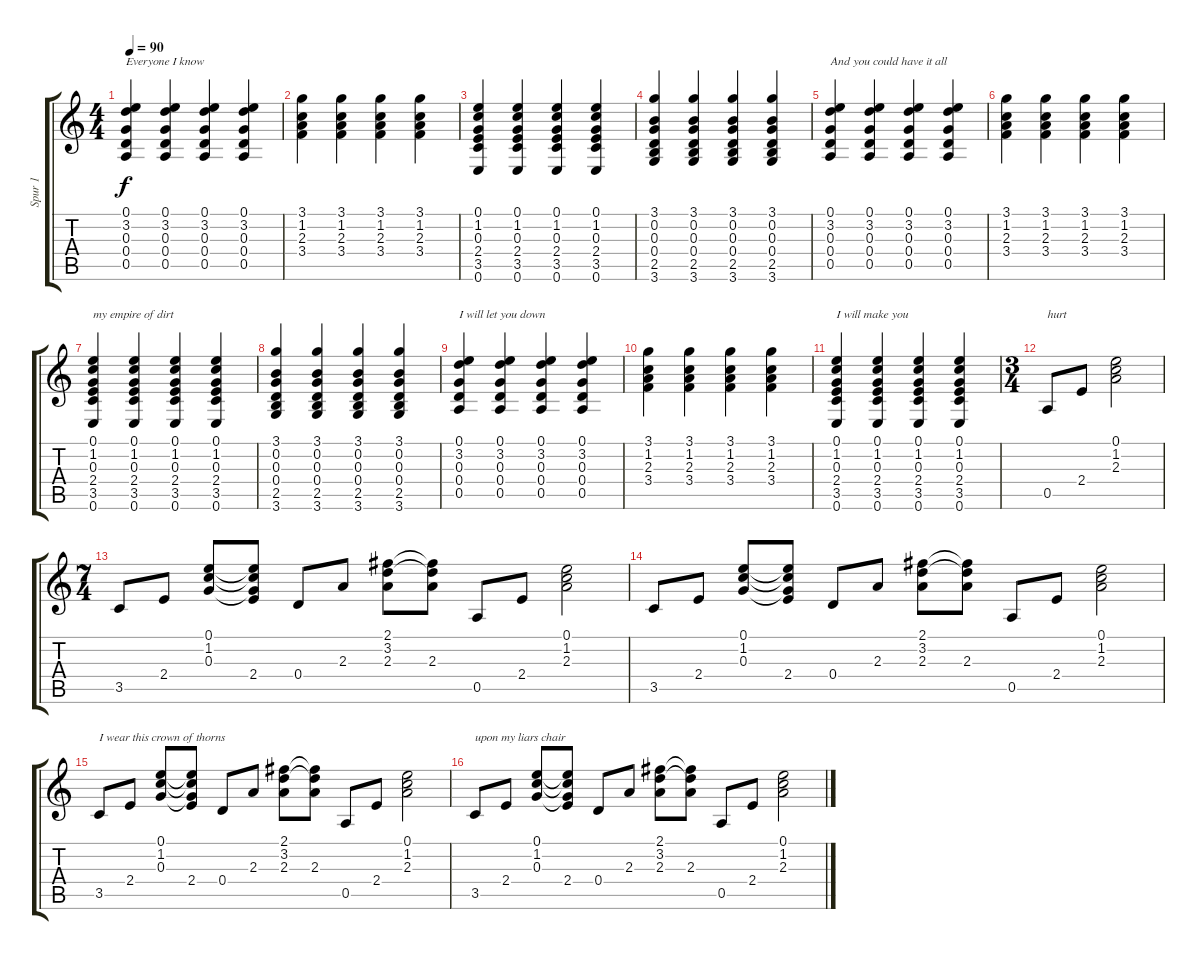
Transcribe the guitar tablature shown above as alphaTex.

\track ("Spur 1" "Spur 1") {instrument acousticguitarsteel}
\staff {score tabs}
\tuning (E4 B3 G3 D3 A2 E2) {hide}
\ts (4 4)
\tempo 90
\clef g2
\ks c
(0.1 3.2 0.3 0.4 0.5).4{txt "Everyone I know" dy f} (0.1 3.2 0.3 0.4 0.5).4 (0.1 3.2 0.3 0.4 0.5).4 (0.1 3.2 0.3 0.4 0.5).4 |
(3.1 1.2 2.3 3.4).4 (3.1 1.2 2.3 3.4).4 (3.1 1.2 2.3 3.4).4 (3.1 1.2 2.3 3.4).4 |
(0.1 1.2 0.3 2.4 3.5 0.6).4 (0.1 1.2 0.3 2.4 3.5 0.6).4 (0.1 1.2 0.3 2.4 3.5 0.6).4 (0.1 1.2 0.3 2.4 3.5 0.6).4 |
(3.1 0.2 0.3 0.4 2.5 3.6).4 (3.1 0.2 0.3 0.4 2.5 3.6).4 (3.1 0.2 0.3 0.4 2.5 3.6).4 (3.1 0.2 0.3 0.4 2.5 3.6).4 |
(0.1 3.2 0.3 0.4 0.5).4{txt "And you could have it all"} (0.1 3.2 0.3 0.4 0.5).4 (0.1 3.2 0.3 0.4 0.5).4 (0.1 3.2 0.3 0.4 0.5).4 |
(3.1 1.2 2.3 3.4).4 (3.1 1.2 2.3 3.4).4 (3.1 1.2 2.3 3.4).4 (3.1 1.2 2.3 3.4).4 |
(0.1 1.2 0.3 2.4 3.5 0.6).4{txt "my empire of dirt"} (0.1 1.2 0.3 2.4 3.5 0.6).4 (0.1 1.2 0.3 2.4 3.5 0.6).4 (0.1 1.2 0.3 2.4 3.5 0.6).4 |
(3.1 0.2 0.3 0.4 2.5 3.6).4 (3.1 0.2 0.3 0.4 2.5 3.6).4 (3.1 0.2 0.3 0.4 2.5 3.6).4 (3.1 0.2 0.3 0.4 2.5 3.6).4 |
(0.1 3.2 0.3 0.4 0.5).4{txt "I will let you down"} (0.1 3.2 0.3 0.4 0.5).4 (0.1 3.2 0.3 0.4 0.5).4 (0.1 3.2 0.3 0.4 0.5).4 |
(3.1 1.2 2.3 3.4).4 (3.1 1.2 2.3 3.4).4 (3.1 1.2 2.3 3.4).4 (3.1 1.2 2.3 3.4).4 |
(0.1 1.2 0.3 2.4 3.5 0.6).4{txt "I will make you"} (0.1 1.2 0.3 2.4 3.5 0.6).4 (0.1 1.2 0.3 2.4 3.5 0.6).4 (0.1 1.2 0.3 2.4 3.5 0.6).4 |
\ts (3 4)
0.5.8{txt "hurt"} 2.4.8 (0.1 1.2 2.3).2 |
\ts (7 4)
3.5.8 2.4.8 (0.1 1.2 0.3).8 (0.1{t} 1.2{t} 0.3{t} 2.4).8 0.4.8 2.3.8 (2.1 3.2 2.3).8 (2.1{t} 3.2{t} 2.3).8 0.5.8 2.4.8 (0.1 1.2 2.3).2 |
3.5.8 2.4.8 (0.1 1.2 0.3).8 (0.1{t} 1.2{t} 0.3{t} 2.4).8 0.4.8 2.3.8 (2.1 3.2 2.3).8 (2.1{t} 3.2{t} 2.3).8 0.5.8 2.4.8 (0.1 1.2 2.3).2 |
3.5.8{txt "I wear this crown of thorns"} 2.4.8 (0.1 1.2 0.3).8 (0.1{t} 1.2{t} 0.3{t} 2.4).8 0.4.8 2.3.8 (2.1 3.2 2.3).8 (2.1{t} 3.2{t} 2.3).8 0.5.8 2.4.8 (0.1 1.2 2.3).2 |
3.5.8{txt "upon my liars chair"} 2.4.8 (0.1 1.2 0.3).8 (0.1{t} 1.2{t} 0.3{t} 2.4).8 0.4.8 2.3.8 (2.1 3.2 2.3).8 (2.1{t} 3.2{t} 2.3).8 0.5.8 2.4.8 (0.1 1.2 2.3).2
